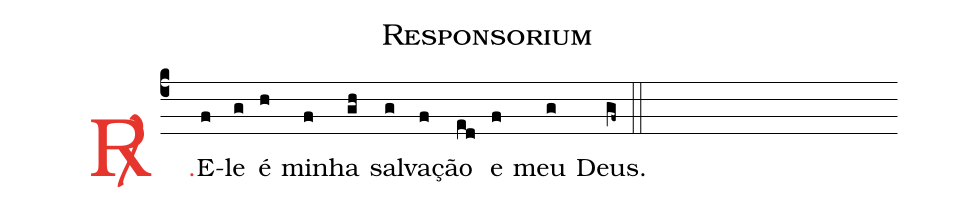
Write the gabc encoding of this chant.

name: Responsorium;
%%
(c4)

<nlba><c><sp>R/</sp>.</c>() E</nlba>(f)le(g) é(h) mi(f)nha(gh) sal(g)va(f)ção(ed) e(f) meu(g) Deus.(gf~)

(::)
